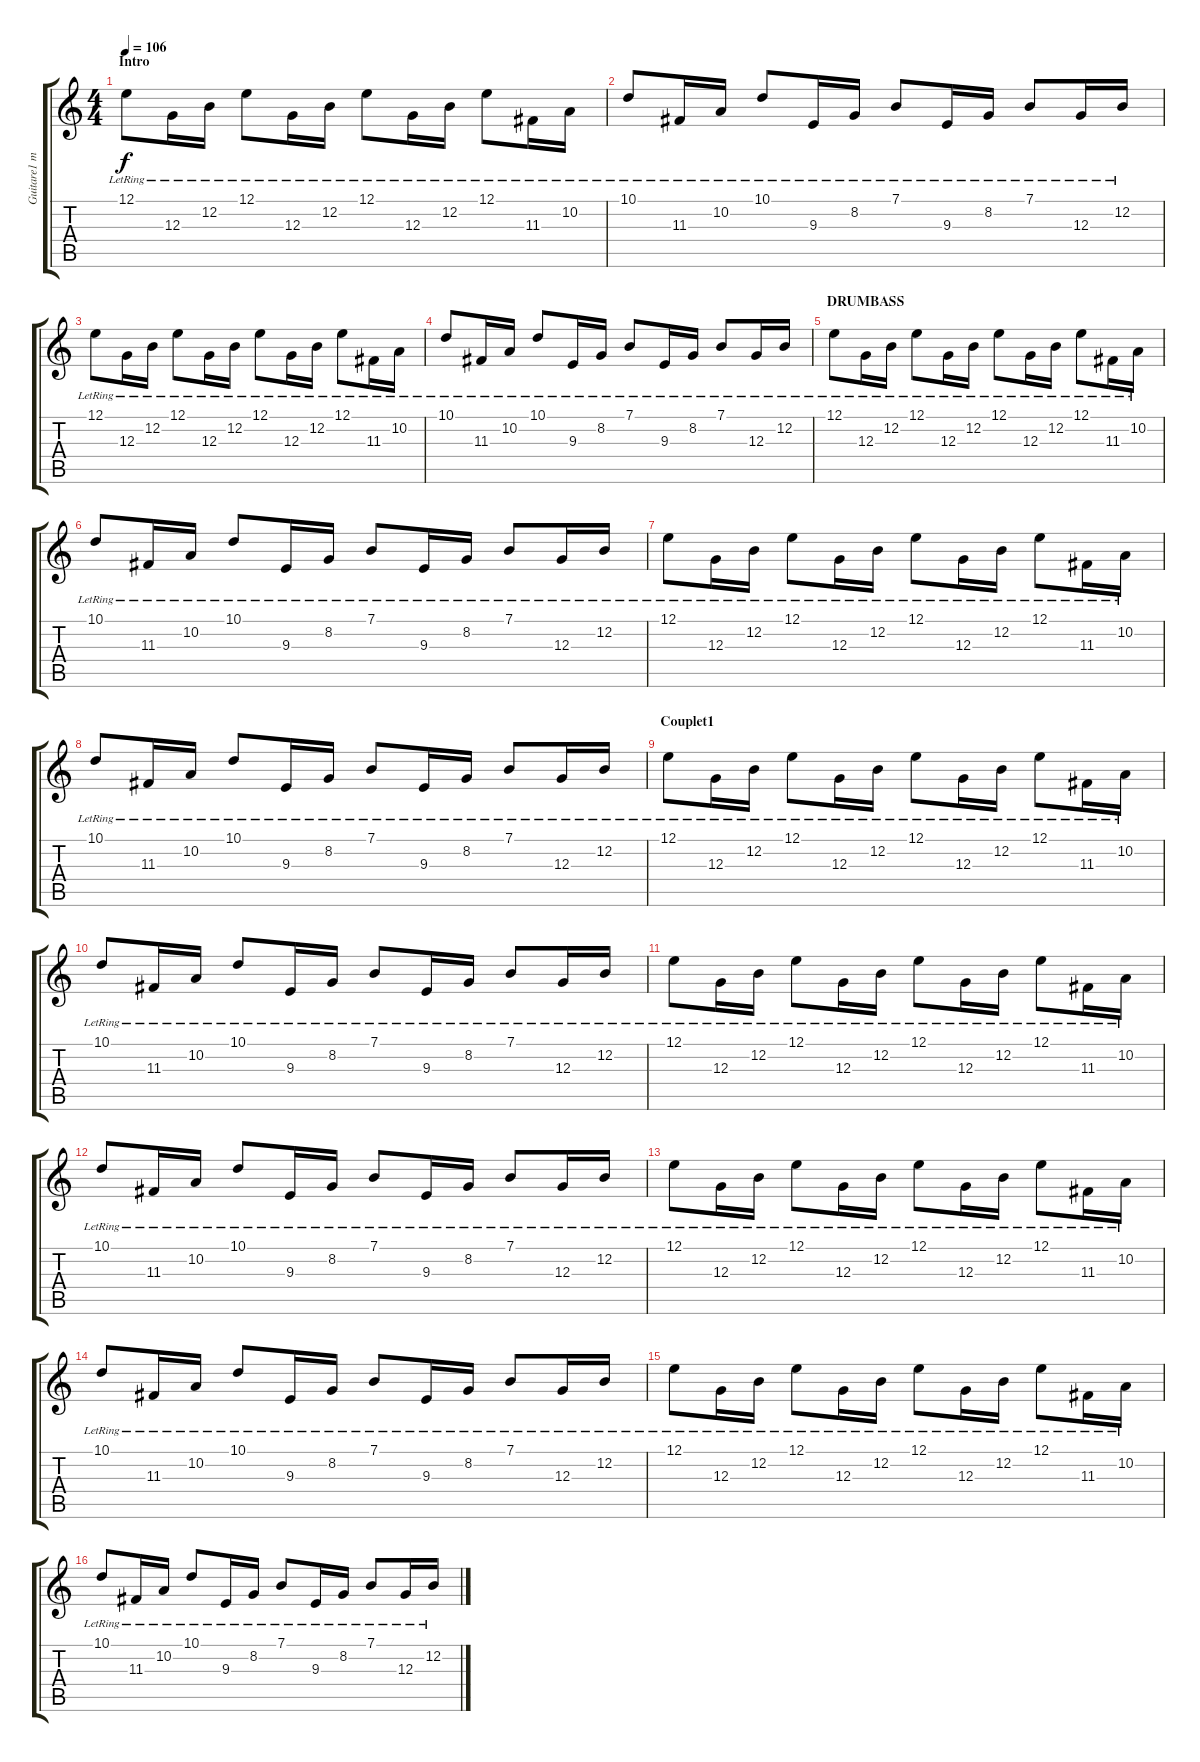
\track ("Guitare1 mélodie" "Guitare1 m") {instrument celesta}
\staff {score tabs}
\tuning (E4 B3 G3 D3 A2 E2) {hide}
\ts (4 4)
\section ("" "Intro")
\tempo 106
\clef g2
\ks c
12.1{lr}.8{dy f instrument celesta} 12.3{lr}.16 12.2{lr}.16 12.1{lr}.8 12.3{lr}.16 12.2{lr}.16 12.1{lr}.8 12.3{lr}.16 12.2{lr}.16 12.1{lr}.8 11.3{lr}.16 10.2{lr}.16 |
10.1{lr}.8 11.3{lr}.16 10.2{lr}.16 10.1{lr}.8 9.3{lr}.16 8.2{lr}.16 7.1{lr}.8 9.3{lr}.16 8.2{lr}.16 7.1{lr}.8 12.3{lr}.16 12.2{lr}.16 |
12.1{lr}.8 12.3{lr}.16 12.2{lr}.16 12.1{lr}.8 12.3{lr}.16 12.2{lr}.16 12.1{lr}.8 12.3{lr}.16 12.2{lr}.16 12.1{lr}.8 11.3{lr}.16 10.2{lr}.16 |
10.1{lr}.8 11.3{lr}.16 10.2{lr}.16 10.1{lr}.8 9.3{lr}.16 8.2{lr}.16 7.1{lr}.8 9.3{lr}.16 8.2{lr}.16 7.1{lr}.8 12.3{lr}.16 12.2{lr}.16 |
\section ("" "DRUMBASS")
12.1{lr}.8 12.3{lr}.16 12.2{lr}.16 12.1{lr}.8 12.3{lr}.16 12.2{lr}.16 12.1{lr}.8 12.3{lr}.16 12.2{lr}.16 12.1{lr}.8 11.3{lr}.16 10.2{lr}.16 |
10.1{lr}.8 11.3{lr}.16 10.2{lr}.16 10.1{lr}.8 9.3{lr}.16 8.2{lr}.16 7.1{lr}.8 9.3{lr}.16 8.2{lr}.16 7.1{lr}.8 12.3{lr}.16 12.2{lr}.16 |
12.1{lr}.8 12.3{lr}.16 12.2{lr}.16 12.1{lr}.8 12.3{lr}.16 12.2{lr}.16 12.1{lr}.8 12.3{lr}.16 12.2{lr}.16 12.1{lr}.8 11.3{lr}.16 10.2{lr}.16 |
\section ("" "")
10.1{lr}.8 11.3{lr}.16 10.2{lr}.16 10.1{lr}.8 9.3{lr}.16 8.2{lr}.16 7.1{lr}.8 9.3{lr}.16 8.2{lr}.16 7.1{lr}.8 12.3{lr}.16 12.2{lr}.16 |
\section ("" "Couplet1")
12.1{lr}.8 12.3{lr}.16 12.2{lr}.16 12.1{lr}.8 12.3{lr}.16 12.2{lr}.16 12.1{lr}.8 12.3{lr}.16 12.2{lr}.16 12.1{lr}.8 11.3{lr}.16 10.2{lr}.16 |
10.1{lr}.8 11.3{lr}.16 10.2{lr}.16 10.1{lr}.8 9.3{lr}.16 8.2{lr}.16 7.1{lr}.8 9.3{lr}.16 8.2{lr}.16 7.1{lr}.8 12.3{lr}.16 12.2{lr}.16 |
12.1{lr}.8 12.3{lr}.16 12.2{lr}.16 12.1{lr}.8 12.3{lr}.16 12.2{lr}.16 12.1{lr}.8 12.3{lr}.16 12.2{lr}.16 12.1{lr}.8 11.3{lr}.16 10.2{lr}.16 |
10.1{lr}.8 11.3{lr}.16 10.2{lr}.16 10.1{lr}.8 9.3{lr}.16 8.2{lr}.16 7.1{lr}.8 9.3{lr}.16 8.2{lr}.16 7.1{lr}.8 12.3{lr}.16 12.2{lr}.16 |
12.1{lr}.8 12.3{lr}.16 12.2{lr}.16 12.1{lr}.8 12.3{lr}.16 12.2{lr}.16 12.1{lr}.8 12.3{lr}.16 12.2{lr}.16 12.1{lr}.8 11.3{lr}.16 10.2{lr}.16 |
10.1{lr}.8 11.3{lr}.16 10.2{lr}.16 10.1{lr}.8 9.3{lr}.16 8.2{lr}.16 7.1{lr}.8 9.3{lr}.16 8.2{lr}.16 7.1{lr}.8 12.3{lr}.16 12.2{lr}.16 |
12.1{lr}.8 12.3{lr}.16 12.2{lr}.16 12.1{lr}.8 12.3{lr}.16 12.2{lr}.16 12.1{lr}.8 12.3{lr}.16 12.2{lr}.16 12.1{lr}.8 11.3{lr}.16 10.2{lr}.16 |
10.1{lr}.8 11.3{lr}.16 10.2{lr}.16 10.1{lr}.8 9.3{lr}.16 8.2{lr}.16 7.1{lr}.8 9.3{lr}.16 8.2{lr}.16 7.1{lr}.8 12.3{lr}.16 12.2{lr}.16
